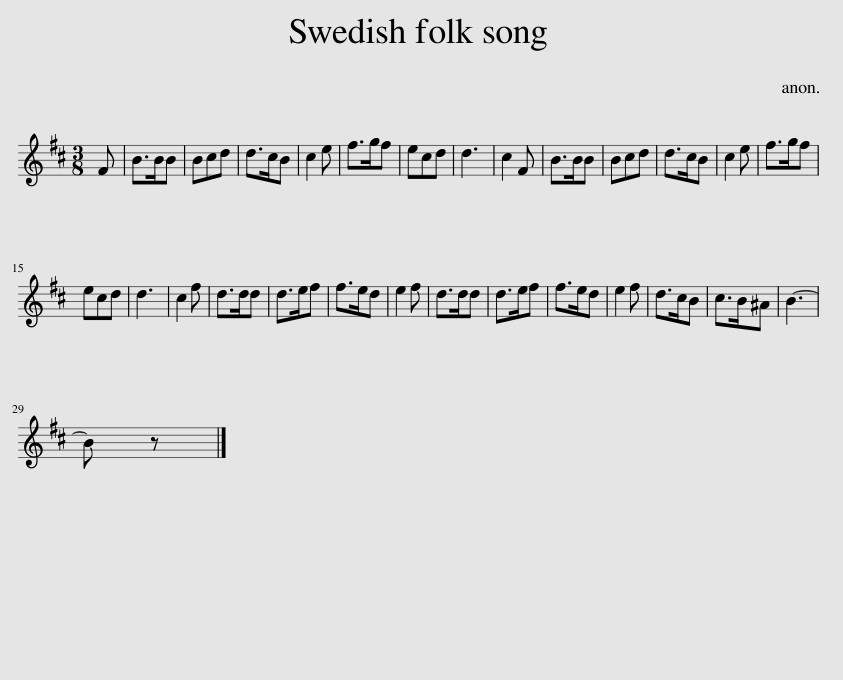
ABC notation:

X:1
L:1/8
M:3/8
I:linebreak $
K:Bmin
V:1 treble
V:1
 F | B>BB | Bcd | d>cB | c2 e | %5
 f>gf | ecd | d3 | c2 F | B>BB | %10
 Bcd | d>cB | c2 e | f>gf |$ ecd | %15
 d3 | c2 f | d>dd | d>ef | f>ed | %20
 e2 f | d>dd | d>ef | f>ed | e2 f | %25
 d>cB | c>B^A | B3- |$ B z |] %29
